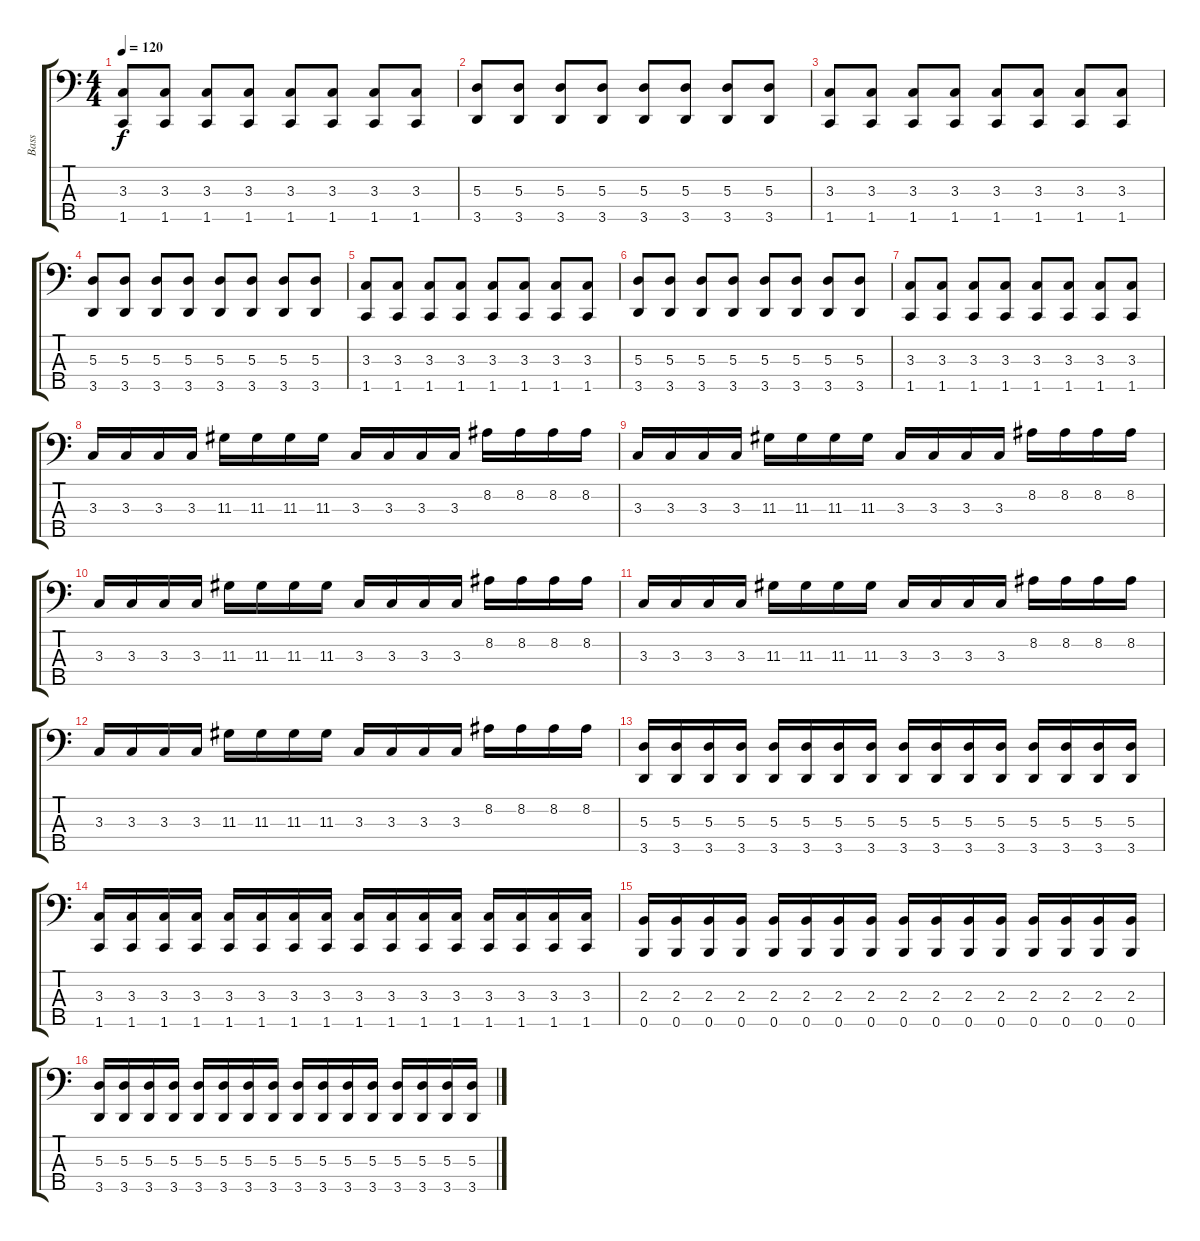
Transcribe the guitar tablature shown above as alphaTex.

\track ("Bass" "Bass") {instrument electricbassfinger}
\staff {score tabs}
\tuning (G2 D2 A1 E1 B0) {hide}
\ts (4 4)
\tempo 120
\clef f4
\ks c
(3.3 1.5).8{dy f} (3.3 1.5).8 (3.3 1.5).8 (3.3 1.5).8 (3.3 1.5).8 (3.3 1.5).8 (3.3 1.5).8 (3.3 1.5).8 |
(5.3 3.5).8 (5.3 3.5).8 (5.3 3.5).8 (5.3 3.5).8 (5.3 3.5).8 (5.3 3.5).8 (5.3 3.5).8 (5.3 3.5).8 |
(3.3 1.5).8 (3.3 1.5).8 (3.3 1.5).8 (3.3 1.5).8 (3.3 1.5).8 (3.3 1.5).8 (3.3 1.5).8 (3.3 1.5).8 |
(5.3 3.5).8 (5.3 3.5).8 (5.3 3.5).8 (5.3 3.5).8 (5.3 3.5).8 (5.3 3.5).8 (5.3 3.5).8 (5.3 3.5).8 |
(3.3 1.5).8 (3.3 1.5).8 (3.3 1.5).8 (3.3 1.5).8 (3.3 1.5).8 (3.3 1.5).8 (3.3 1.5).8 (3.3 1.5).8 |
(5.3 3.5).8 (5.3 3.5).8 (5.3 3.5).8 (5.3 3.5).8 (5.3 3.5).8 (5.3 3.5).8 (5.3 3.5).8 (5.3 3.5).8 |
(3.3 1.5).8 (3.3 1.5).8 (3.3 1.5).8 (3.3 1.5).8 (3.3 1.5).8 (3.3 1.5).8 (3.3 1.5).8 (3.3 1.5).8 |
3.3.16 3.3.16 3.3.16 3.3.16 11.3.16 11.3.16 11.3.16 11.3.16 3.3.16 3.3.16 3.3.16 3.3.16 8.2.16 8.2.16 8.2.16 8.2.16 |
3.3.16 3.3.16 3.3.16 3.3.16 11.3.16 11.3.16 11.3.16 11.3.16 3.3.16 3.3.16 3.3.16 3.3.16 8.2.16 8.2.16 8.2.16 8.2.16 |
3.3.16 3.3.16 3.3.16 3.3.16 11.3.16 11.3.16 11.3.16 11.3.16 3.3.16 3.3.16 3.3.16 3.3.16 8.2.16 8.2.16 8.2.16 8.2.16 |
3.3.16 3.3.16 3.3.16 3.3.16 11.3.16 11.3.16 11.3.16 11.3.16 3.3.16 3.3.16 3.3.16 3.3.16 8.2.16 8.2.16 8.2.16 8.2.16 |
3.3.16 3.3.16 3.3.16 3.3.16 11.3.16 11.3.16 11.3.16 11.3.16 3.3.16 3.3.16 3.3.16 3.3.16 8.2.16 8.2.16 8.2.16 8.2.16 |
(5.3 3.5).16 (5.3 3.5).16 (5.3 3.5).16 (5.3 3.5).16 (5.3 3.5).16 (5.3 3.5).16 (5.3 3.5).16 (5.3 3.5).16 (5.3 3.5).16 (5.3 3.5).16 (5.3 3.5).16 (5.3 3.5).16 (5.3 3.5).16 (5.3 3.5).16 (5.3 3.5).16 (5.3 3.5).16 |
(3.3 1.5).16 (3.3 1.5).16 (3.3 1.5).16 (3.3 1.5).16 (3.3 1.5).16 (3.3 1.5).16 (3.3 1.5).16 (3.3 1.5).16 (3.3 1.5).16 (3.3 1.5).16 (3.3 1.5).16 (3.3 1.5).16 (3.3 1.5).16 (3.3 1.5).16 (3.3 1.5).16 (3.3 1.5).16 |
(2.3 0.5).16 (2.3 0.5).16 (2.3 0.5).16 (2.3 0.5).16 (2.3 0.5).16 (2.3 0.5).16 (2.3 0.5).16 (2.3 0.5).16 (2.3 0.5).16 (2.3 0.5).16 (2.3 0.5).16 (2.3 0.5).16 (2.3 0.5).16 (2.3 0.5).16 (2.3 0.5).16 (2.3 0.5).16 |
(5.3 3.5).16 (5.3 3.5).16 (5.3 3.5).16 (5.3 3.5).16 (5.3 3.5).16 (5.3 3.5).16 (5.3 3.5).16 (5.3 3.5).16 (5.3 3.5).16 (5.3 3.5).16 (5.3 3.5).16 (5.3 3.5).16 (5.3 3.5).16 (5.3 3.5).16 (5.3 3.5).16 (5.3 3.5).16
